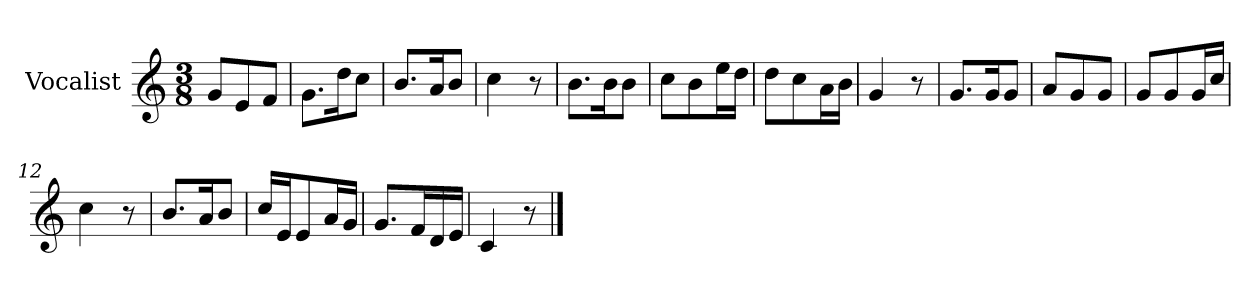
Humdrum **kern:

**kern
*part1
*staff1
*I"Vocalist
*k[]
*C:
*M3/8
=1
8gL
8e
8fJ
=2
8.gL
16ddK
8ccJ
=3
8.bL
16aK
8bJ
=4
4cc
8r
=5
8.bL
16bK
8bJ
=6
8ccL
8b
16eeL
16ddJJ
=7
8ddL
8cc
16aL
16bJJ
=8
4g
8r
=9
8.gL
16gK
8gJ
=10
8aL
8g
8gJ
=11
8gL
8g
16gL
16ccJJ
=12
4cc
8r
=13
8.bL
16aK
8bJ
=14
16ccLL
16eJ
8e
16aL
16gJJ
=15
8.gL
16fL
16d
16eJJ
=16
4c
8r
==
*-
